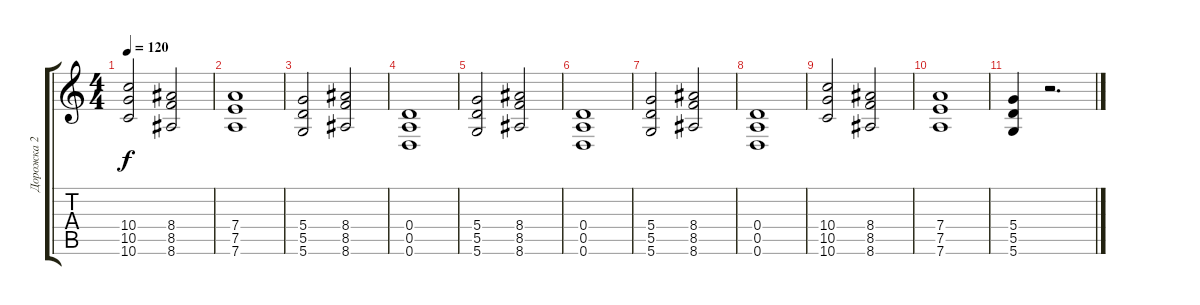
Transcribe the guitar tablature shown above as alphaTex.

\track ("Дорожка 2" "Дорожка 2") {instrument overdrivenguitar}
\staff {score tabs}
\tuning (E4 B3 G3 D3 A2 D2) {hide}
\ts (4 4)
\tempo 120
\clef g2
\ks c
(10.4 10.5 10.6).2{dy f} (8.4 8.5 8.6).2 |
(7.4 7.5 7.6).1 |
(5.4 5.5 5.6).2 (8.4 8.5 8.6).2 |
(0.4 0.5 0.6).1 |
(5.4 5.5 5.6).2 (8.4 8.5 8.6).2 |
(0.4 0.5 0.6).1 |
(5.4 5.5 5.6).2 (8.4 8.5 8.6).2 |
(0.4 0.5 0.6).1 |
(10.4 10.5 10.6).2 (8.4 8.5 8.6).2 |
(7.4 7.5 7.6).1 |
(5.4 5.5 5.6).4 r.2{d}
